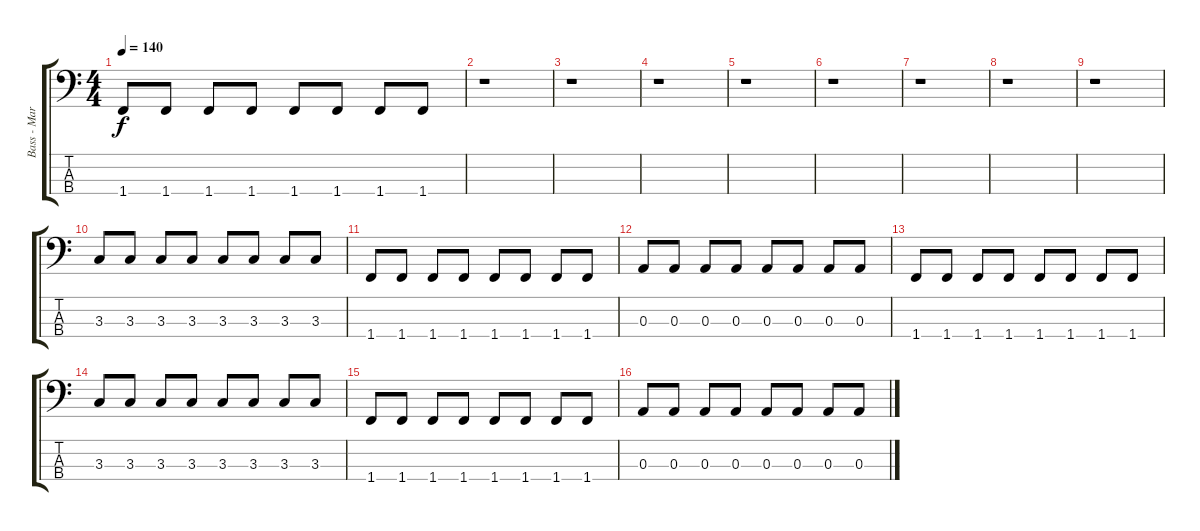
\track ("Bass - Mark Allan Hoppus" "Bass - Mar") {instrument electricbasspick}
\staff {score tabs}
\tuning (G2 D2 A1 E1) {hide}
\ts (4 4)
\tempo 140
\clef f4
\ks c
1.4.8{dy f} 1.4.8 1.4.8 1.4.8 1.4.8 1.4.8 1.4.8 1.4.8 |
r.1 |
r.1 |
r.1 |
r.1 |
r.1 |
r.1 |
r.1 |
r.1 |
3.3.8 3.3.8 3.3.8 3.3.8 3.3.8 3.3.8 3.3.8 3.3.8 |
1.4.8 1.4.8 1.4.8 1.4.8 1.4.8 1.4.8 1.4.8 1.4.8 |
0.3.8 0.3.8 0.3.8 0.3.8 0.3.8 0.3.8 0.3.8 0.3.8 |
1.4.8 1.4.8 1.4.8 1.4.8 1.4.8 1.4.8 1.4.8 1.4.8 |
3.3.8 3.3.8 3.3.8 3.3.8 3.3.8 3.3.8 3.3.8 3.3.8 |
1.4.8 1.4.8 1.4.8 1.4.8 1.4.8 1.4.8 1.4.8 1.4.8 |
0.3.8 0.3.8 0.3.8 0.3.8 0.3.8 0.3.8 0.3.8 0.3.8
